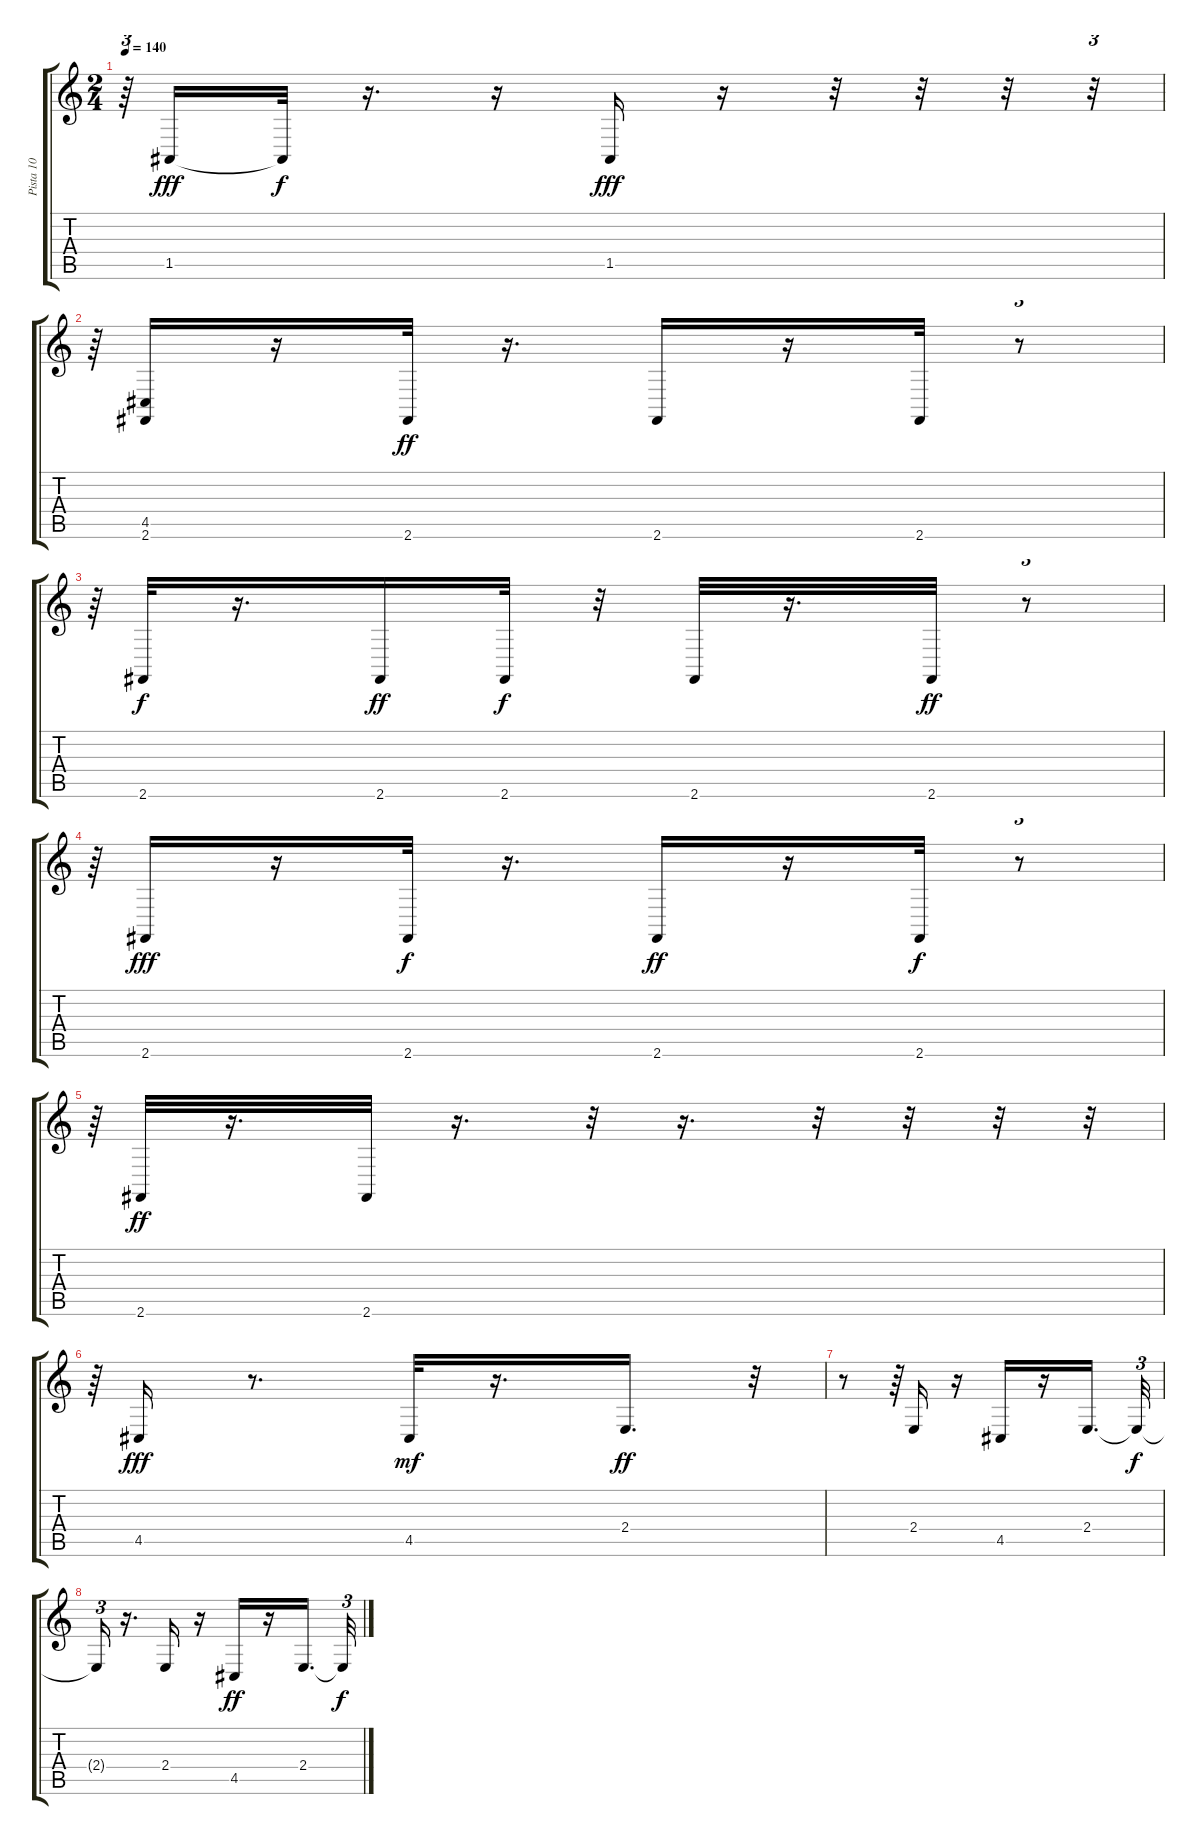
\track ("Pista 10" "Pista 10") {instrument acousticgrandpiano}
\staff {score tabs}
\tuning (E4 B3 G3 D3 A2 E2) {hide}
\ts (2 4)
\tempo 140
\clef g2
\ks c
r.64{tu (3 2) dy fff} 1.5.16 1.5{t}.32{dy f} r.16{d} r.16 1.5.16{dy fff} r.16 r.32 r.32 r.32 r.32{tu (3 2)} |
r.64{tu (3 2)} (4.5 2.6).16 r.16 2.6.32{dy ff} r.16{d} 2.6.16 r.16 2.6.32 r.8{tu (3 2)} |
r.64{tu (3 2)} 2.6.32{dy f} r.16{d} 2.6.16{dy ff} 2.6.32{dy f} r.32 2.6.32 r.16{d} 2.6.32{dy ff} r.8{tu (3 2)} |
r.64{tu (3 2)} 2.6.16{dy fff} r.16 2.6.32{dy f} r.16{d} 2.6.16{dy ff} r.16 2.6.32{dy f} r.8{tu (3 2)} |
r.64{tu (3 2)} 2.6.32{dy ff} r.16{d} 2.6.32 r.16{d} r.32 r.16{d} r.32 r.32 r.32 r.32{tu (3 2)} |
r.64{tu (3 2)} 4.5.16{dy fff} r.8{d} 4.5.32{dy mf} r.16{d} 2.4.16{d dy ff} r.32{tu (3 2)} |
r.8 r.64{tu (3 2)} 2.4.16 r.16 4.5.16 r.16 2.4.16{d} 2.4{t}.32{tu (3 2) dy f} |
2.4{t}.16{tu (3 2)} r.16{d} 2.4.16 r.16 4.5.16{dy ff} r.16 2.4.16{d} 2.4{t}.32{tu (3 2) dy f}
